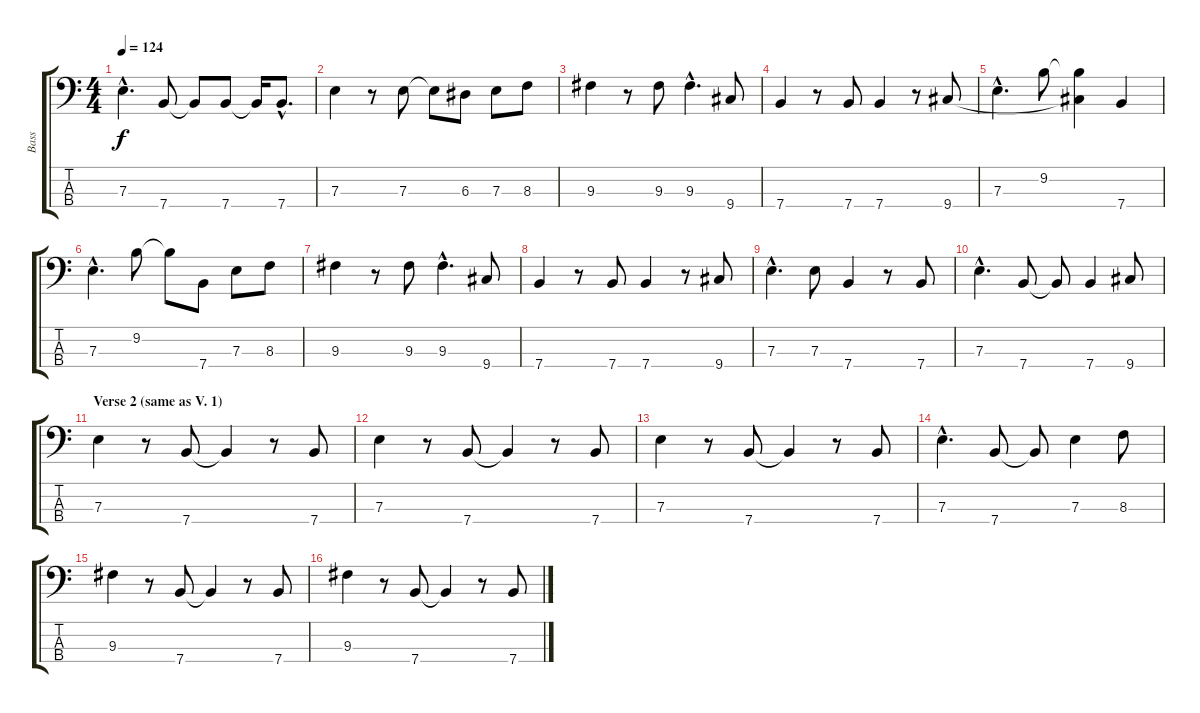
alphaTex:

\track ("Bass" "Bass") {instrument electricbassfinger}
\staff {score tabs}
\tuning (G2 D2 A1 E1) {hide}
\ts (4 4)
\tempo 124
\clef f4
\ks c
7.3{hac}.4{d dy f} 7.4.8 7.4{t}.8 7.4.8 7.4{t}.16 7.4{hac}.8{d} |
7.3.4 r.8 7.3.8 7.3{t}.8 6.3.8 7.3.8 8.3.8 |
9.3.4 r.8 9.3.8 9.3{hac}.4{d} 9.4.8 |
7.4.4 r.8 7.4.8 7.4.4 r.8 9.4.8 |
7.3{hac}.4{d} 9.2.8 (9.2{t} 9.4{t}).4 7.4.4 |
7.3{hac}.4{d} 9.2.8 9.2{t}.8 7.4.8 7.3.8 8.3.8 |
9.3.4 r.8 9.3.8 9.3{hac}.4{d} 9.4.8 |
7.4.4 r.8 7.4.8 7.4.4 r.8 9.4.8 |
7.3{hac}.4{d} 7.3.8 7.4.4 r.8 7.4.8 |
7.3{hac}.4{d} 7.4.8 7.4{t}.8 7.4.4 9.4.8 |
\section ("" "Verse 2 (same as V. 1)")
7.3.4 r.8 7.4.8 7.4{t}.4 r.8 7.4.8 |
7.3.4 r.8 7.4.8 7.4{t}.4 r.8 7.4.8 |
7.3.4 r.8 7.4.8 7.4{t}.4 r.8 7.4.8 |
7.3{hac}.4{d} 7.4.8 7.4{t}.8 7.3.4 8.3.8 |
9.3.4 r.8 7.4.8 7.4{t}.4 r.8 7.4.8 |
9.3.4 r.8 7.4.8 7.4{t}.4 r.8 7.4.8
